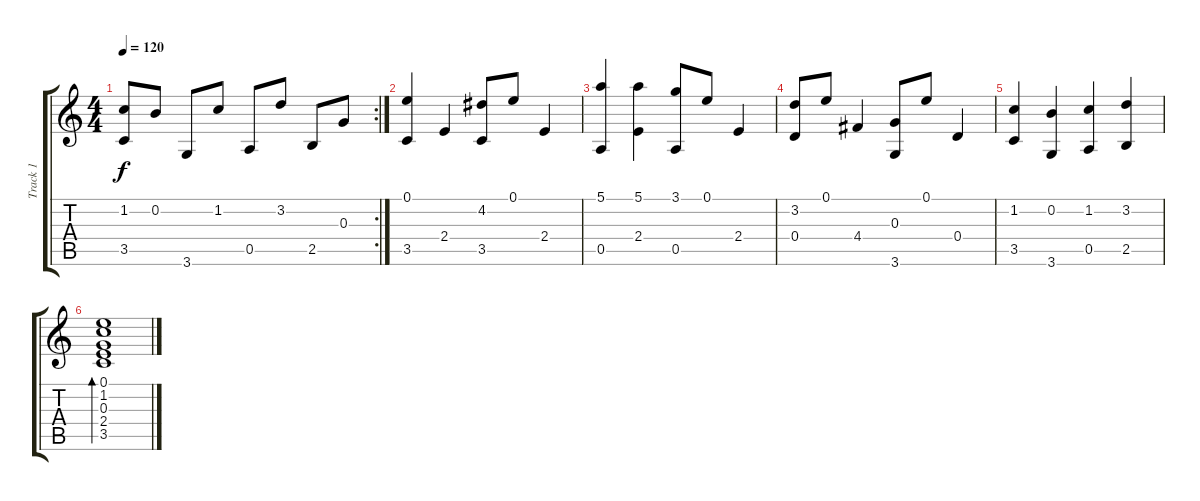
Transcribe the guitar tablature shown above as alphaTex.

\track ("Track 1" "Track 1") {instrument acousticguitarnylon}
\staff {score tabs}
\tuning (E4 B3 G3 D3 A2 E2) {hide}
\rc 2
\ts (4 4)
\tempo 120
\clef g2
\ks c
(1.2 3.5).8{dy f} 0.2.8 3.6.8 1.2.8 0.5.8 3.2.8 2.5.8 0.3.8 |
(0.1 3.5).4 2.4.4 (4.2 3.5).8 0.1.8 2.4.4 |
(5.1 0.5).4 (5.1 2.4).4 (3.1 0.5).8 0.1.8 2.4.4 |
(3.2 0.4).8 0.1.8 4.4.4 (0.3 3.6).8 0.1.8 0.4.4 |
(1.2 3.5).4 (0.2 3.6).4 (1.2 0.5).4 (3.2 2.5).4 |
(0.1 1.2 0.3 2.4 3.5).1{bd 240}
